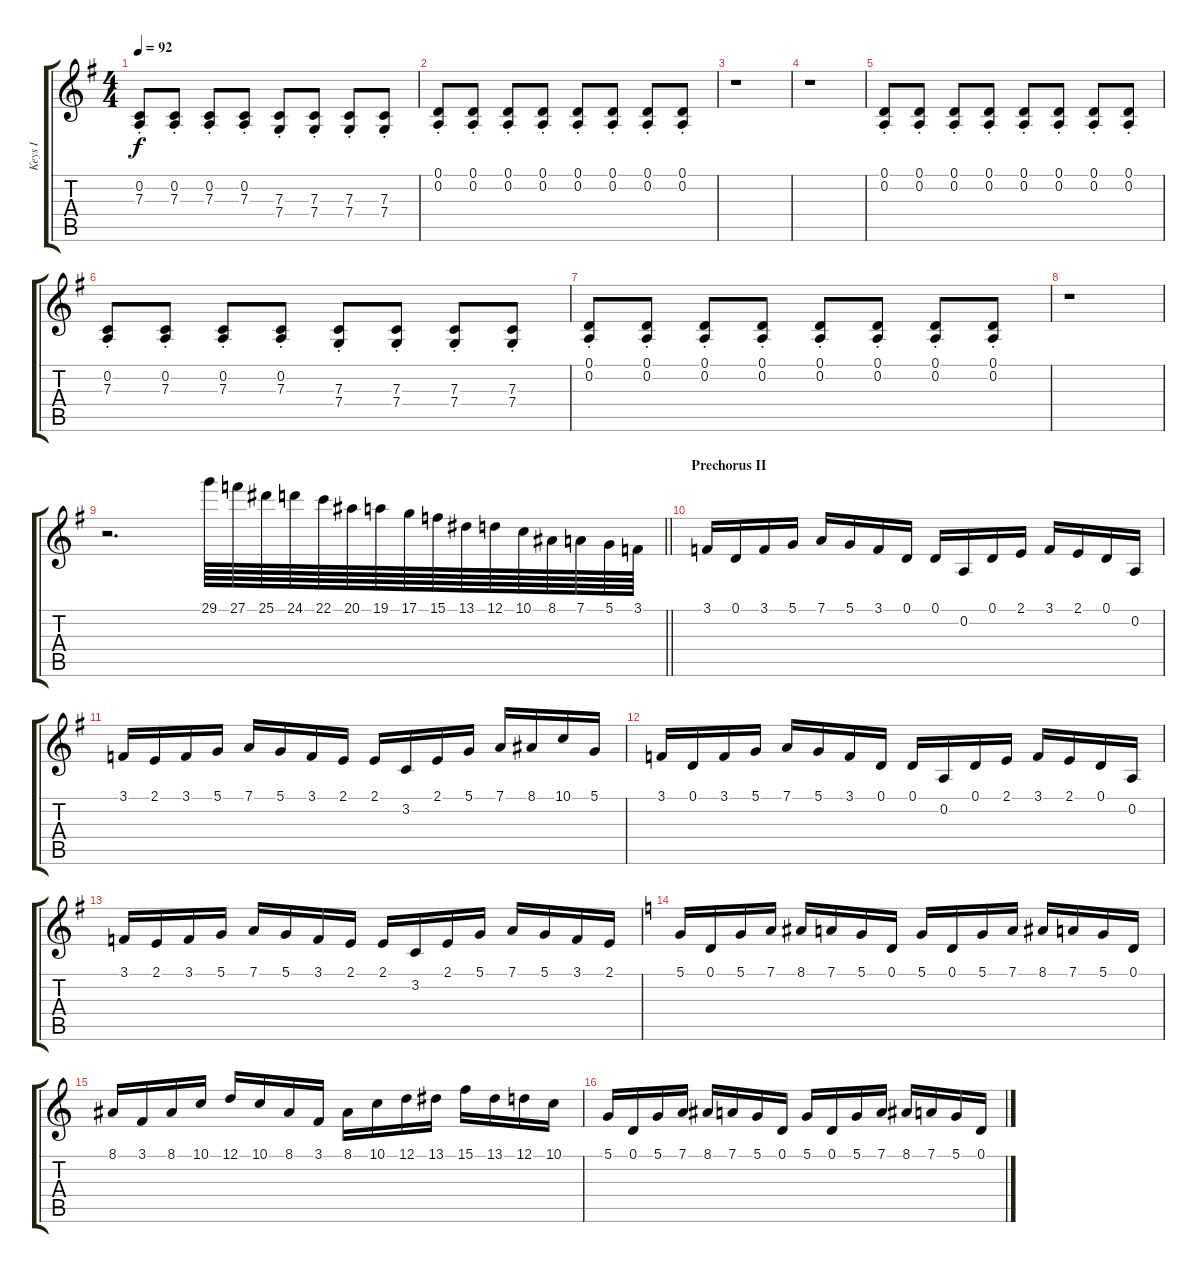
\track ("Keys I" "Keys I") {instrument acousticgrandpiano}
\staff {score tabs}
\tuning (D4 A3 F3 C3 G2 D2) {hide}
\ts (4 4)
\tempo 92
\clef g2
\ks eminor
(0.2{st} 7.3{st}).8{dy f} (0.2{st} 7.3{st}).8 (0.2{st} 7.3{st}).8 (0.2{st} 7.3{st}).8 (7.3{st} 7.4{st}).8 (7.3{st} 7.4{st}).8 (7.3{st} 7.4{st}).8 (7.3{st} 7.4{st}).8 |
(0.1{st} 0.2{st}).8 (0.1{st} 0.2{st}).8 (0.1{st} 0.2{st}).8 (0.1{st} 0.2{st}).8 (0.1{st} 0.2{st}).8 (0.1{st} 0.2{st}).8 (0.1{st} 0.2{st}).8 (0.1{st} 0.2{st}).8 |
r.1 |
r.1 |
(0.1{st} 0.2{st}).8 (0.1{st} 0.2{st}).8 (0.1{st} 0.2{st}).8 (0.1{st} 0.2{st}).8 (0.1{st} 0.2{st}).8 (0.1{st} 0.2{st}).8 (0.1{st} 0.2{st}).8 (0.1{st} 0.2{st}).8 |
(0.2{st} 7.3{st}).8 (0.2{st} 7.3{st}).8 (0.2{st} 7.3{st}).8 (0.2{st} 7.3{st}).8 (7.3{st} 7.4{st}).8 (7.3{st} 7.4{st}).8 (7.3{st} 7.4{st}).8 (7.3{st} 7.4{st}).8 |
(0.1{st} 0.2{st}).8 (0.1{st} 0.2{st}).8 (0.1{st} 0.2{st}).8 (0.1{st} 0.2{st}).8 (0.1{st} 0.2{st}).8 (0.1{st} 0.2{st}).8 (0.1{st} 0.2{st}).8 (0.1{st} 0.2{st}).8 |
r.1 |
\barLineRight lightlight
r.2{d} 29.1.64 27.1.64 25.1.64 24.1.64 22.1.64 20.1.64 19.1.64 17.1.64 15.1.64 13.1.64 12.1.64 10.1.64 8.1.64 7.1.64 5.1.64 3.1.64 |
\section ("" "Prechorus II")
3.1.16 0.1.16 3.1.16 5.1.16 7.1.16 5.1.16 3.1.16 0.1.16 0.1.16 0.2.16 0.1.16 2.1.16 3.1.16 2.1.16 0.1.16 0.2.16 |
3.1.16 2.1.16 3.1.16 5.1.16 7.1.16 5.1.16 3.1.16 2.1.16 2.1.16 3.2.16 2.1.16 5.1.16 7.1.16 8.1.16 10.1.16 5.1.16 |
3.1.16 0.1.16 3.1.16 5.1.16 7.1.16 5.1.16 3.1.16 0.1.16 0.1.16 0.2.16 0.1.16 2.1.16 3.1.16 2.1.16 0.1.16 0.2.16 |
3.1.16 2.1.16 3.1.16 5.1.16 7.1.16 5.1.16 3.1.16 2.1.16 2.1.16 3.2.16 2.1.16 5.1.16 7.1.16 5.1.16 3.1.16 2.1.16 |
\ks aminor
5.1.16 0.1.16 5.1.16 7.1.16 8.1.16 7.1.16 5.1.16 0.1.16 5.1.16 0.1.16 5.1.16 7.1.16 8.1.16 7.1.16 5.1.16 0.1.16 |
8.1.16 3.1.16 8.1.16 10.1.16 12.1.16 10.1.16 8.1.16 3.1.16 8.1.16 10.1.16 12.1.16 13.1.16 15.1.16 13.1.16 12.1.16 10.1.16 |
5.1.16 0.1.16 5.1.16 7.1.16 8.1.16 7.1.16 5.1.16 0.1.16 5.1.16 0.1.16 5.1.16 7.1.16 8.1.16 7.1.16 5.1.16 0.1.16
